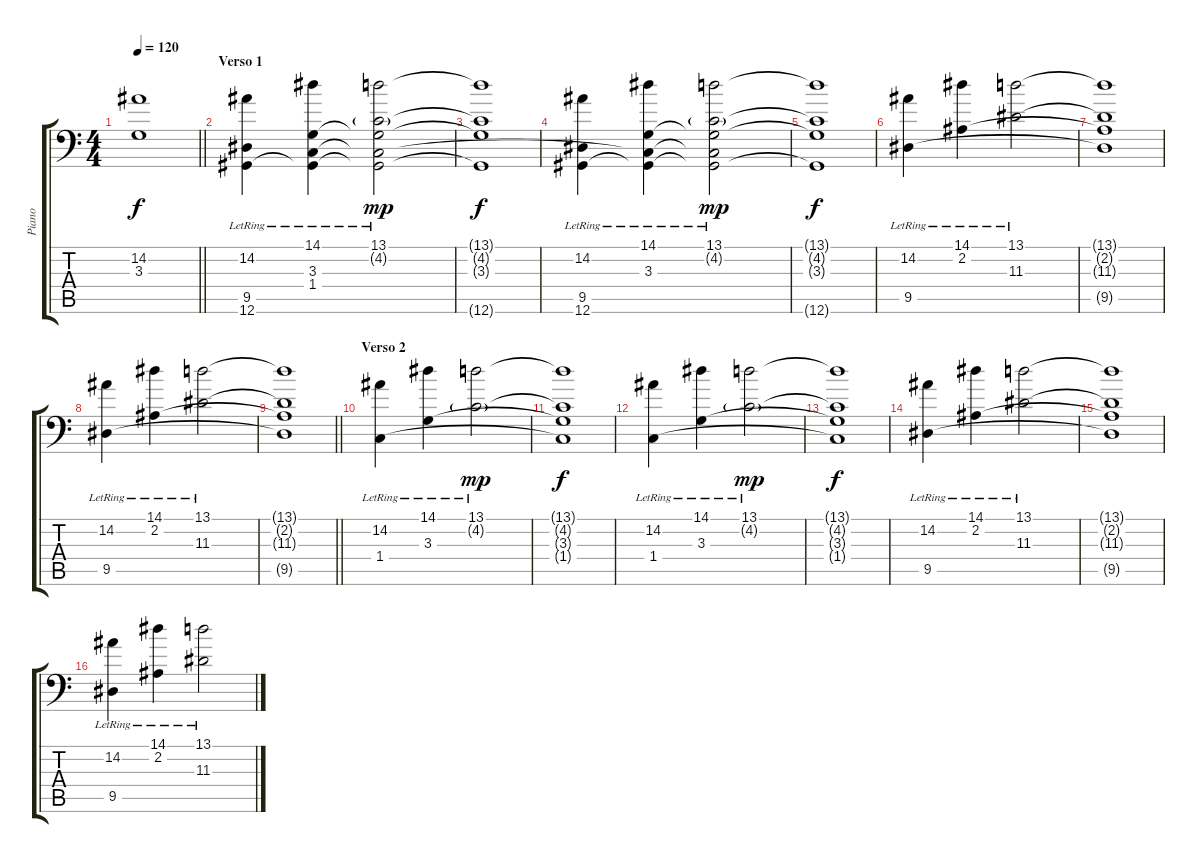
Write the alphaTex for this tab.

\track ("Piano" "Piano") {instrument acousticgrandpiano}
\staff {score tabs}
\tuning (Db4 Ab3 E3 B2 Gb2 Ab1) {hide}
\ts (4 4)
\tempo 120
\clef f4
\barLineRight lightlight
\ks c
(14.2{t} 3.3{t}).1{dy f} |
\section ("" "Verso 1")
(14.2{lr} 9.5{lr} 12.6{lr}).4 (14.1{lr} 3.3{lr} 1.4{t} 12.6{t}).4 (13.1 4.2{g lr} 3.3{t} 1.4{t} 12.6{t}).2{dy mp} |
(13.1{t} 4.2{t} 3.3{t} 12.6{t}).1{dy f} |
(14.2{lr} 9.5{lr} 12.6{lr}).4 (14.1{lr} 3.3{lr} 1.4{t} 12.6{t}).4 (13.1 4.2{g lr} 3.3{t} 1.4{t} 12.6{t}).2{dy mp} |
(13.1{t} 4.2{t} 3.3{t} 12.6{t}).1{dy f} |
(14.2{lr} 9.5{lr}).4 (14.1{lr} 2.2{lr}).4 (13.1 11.3{lr}).2 |
(13.1{t} 2.2{t} 11.3{t} 9.5{t}).1 |
(14.2{lr} 9.5{lr}).4 (14.1{lr} 2.2{lr}).4 (13.1 11.3{lr}).2 |
\barLineRight lightlight
(13.1{t} 2.2{t} 11.3{t} 9.5{t}).1 |
\section ("" "Verso 2")
(14.2{lr} 1.4{lr}).4 (14.1{lr} 3.3{lr}).4 (13.1 4.2{g lr}).2{dy mp} |
(13.1{t} 4.2{t} 3.3{t} 1.4{t}).1{dy f} |
(14.2{lr} 1.4{lr}).4 (14.1{lr} 3.3{lr}).4 (13.1 4.2{g lr}).2{dy mp} |
(13.1{t} 4.2{t} 3.3{t} 1.4{t}).1{dy f} |
(14.2{lr} 9.5{lr}).4 (14.1{lr} 2.2{lr}).4 (13.1 11.3{lr}).2 |
(13.1{t} 2.2{t} 11.3{t} 9.5{t}).1 |
(14.2{lr} 9.5{lr}).4 (14.1{lr} 2.2{lr}).4 (13.1 11.3{lr}).2
